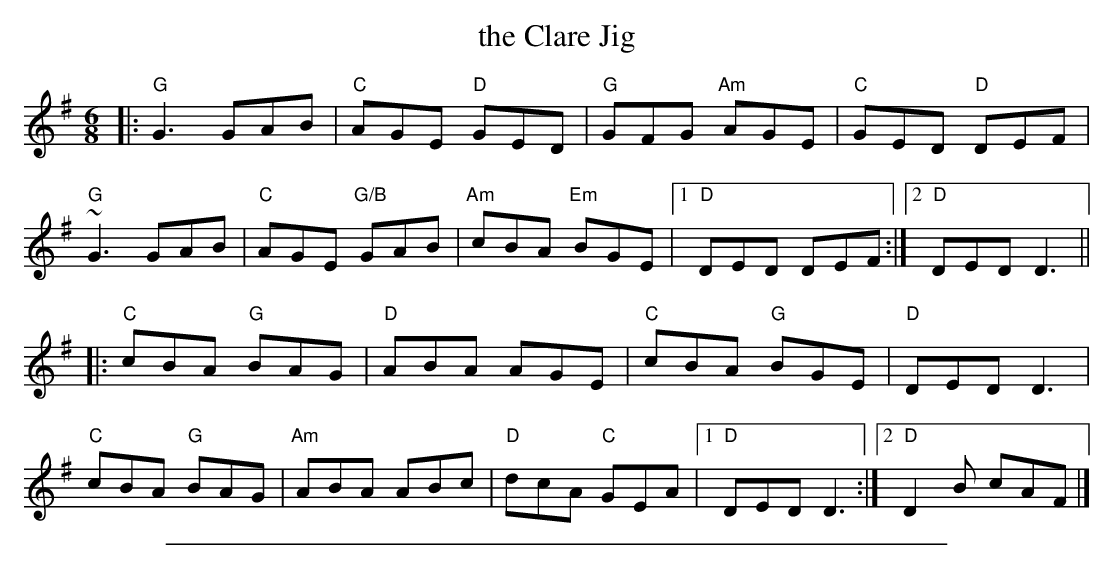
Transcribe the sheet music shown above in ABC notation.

X:1
T: the Clare Jig
M: 6/8
K: G
|:\
"G"G3 GAB | "C"AGE "D"GED | "G"GFG "Am"AGE | "C"GED "D"DEF |
"G"~G3 GAB | "C"AGE "G/B"GAB | "Am"cBA "Em"BGE |[1 "D"DED DEF :|2 "D"DED D3 ||
|:\
"C"cBA "G"BAG | "D"ABA AGE | "C"cBA "G"BGE | "D"DED D3 |
"C"cBA "G"BAG | "Am"ABA ABc | "D"dcA "C"GEA |[1 "D"DED D3 :|2 "D"D2 B cAF |]
